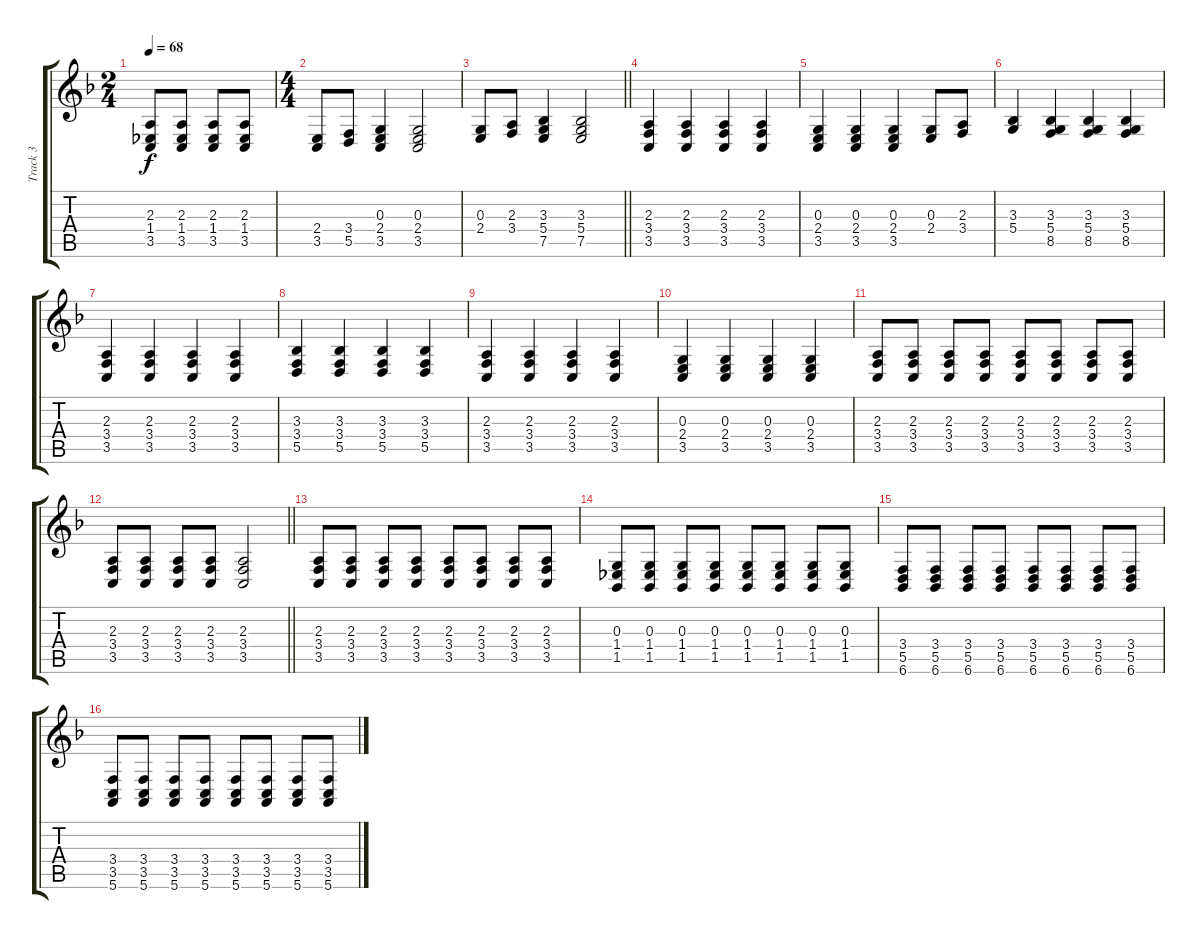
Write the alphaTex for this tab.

\track ("Track 3" "Track 3") {instrument acousticgrandpiano}
\staff {score tabs}
\tuning (E4 B3 G3 D3 A2 E2) {hide}
\ts (2 4)
\tempo 68
\clef g2
\ks f
(2.3 1.4 3.5).8{dy f} (2.3 1.4 3.5).8 (2.3 1.4 3.5).8 (2.3 1.4 3.5).8 |
\ts (4 4)
(2.4 3.5).8 (3.4 5.5).8 (0.3 2.4 3.5).4 (0.3 2.4 3.5).2 |
\barLineRight lightlight
(0.3 2.4).8 (2.3 3.4).8 (3.3 5.4 7.5).4 (3.3 5.4 7.5).2 |
(2.3 3.4 3.5).4 (2.3 3.4 3.5).4 (2.3 3.4 3.5).4 (2.3 3.4 3.5).4 |
(0.3 2.4 3.5).4 (0.3 2.4 3.5).4 (0.3 2.4 3.5).4 (0.3 2.4).8 (2.3 3.4).8 |
(3.3 5.4).4 (3.3 5.4 8.5).4 (3.3 5.4 8.5).4 (3.3 5.4 8.5).4 |
(2.3 3.4 3.5).4 (2.3 3.4 3.5).4 (2.3 3.4 3.5).4 (2.3 3.4 3.5).4 |
(3.3 3.4 5.5).4 (3.3 3.4 5.5).4 (3.3 3.4 5.5).4 (3.3 3.4 5.5).4 |
(2.3 3.4 3.5).4 (2.3 3.4 3.5).4 (2.3 3.4 3.5).4 (2.3 3.4 3.5).4 |
(0.3 2.4 3.5).4 (0.3 2.4 3.5).4 (0.3 2.4 3.5).4 (0.3 2.4 3.5).4 |
(2.3 3.4 3.5).8 (2.3 3.4 3.5).8 (2.3 3.4 3.5).8 (2.3 3.4 3.5).8 (2.3 3.4 3.5).8 (2.3 3.4 3.5).8 (2.3 3.4 3.5).8 (2.3 3.4 3.5).8 |
\barLineRight lightlight
(2.3 3.4 3.5).8 (2.3 3.4 3.5).8 (2.3 3.4 3.5).8 (2.3 3.4 3.5).8 (2.3 3.4 3.5).2 |
(2.3 3.4 3.5).8 (2.3 3.4 3.5).8 (2.3 3.4 3.5).8 (2.3 3.4 3.5).8 (2.3 3.4 3.5).8 (2.3 3.4 3.5).8 (2.3 3.4 3.5).8 (2.3 3.4 3.5).8 |
(0.3 1.4 1.5).8 (0.3 1.4 1.5).8 (0.3 1.4 1.5).8 (0.3 1.4 1.5).8 (0.3 1.4 1.5).8 (0.3 1.4 1.5).8 (0.3 1.4 1.5).8 (0.3 1.4 1.5).8 |
(3.4 5.5 6.6).8 (3.4 5.5 6.6).8 (3.4 5.5 6.6).8 (3.4 5.5 6.6).8 (3.4 5.5 6.6).8 (3.4 5.5 6.6).8 (3.4 5.5 6.6).8 (3.4 5.5 6.6).8 |
(3.4 3.5 5.6).8 (3.4 3.5 5.6).8 (3.4 3.5 5.6).8 (3.4 3.5 5.6).8 (3.4 3.5 5.6).8 (3.4 3.5 5.6).8 (3.4 3.5 5.6).8 (3.4 3.5 5.6).8
